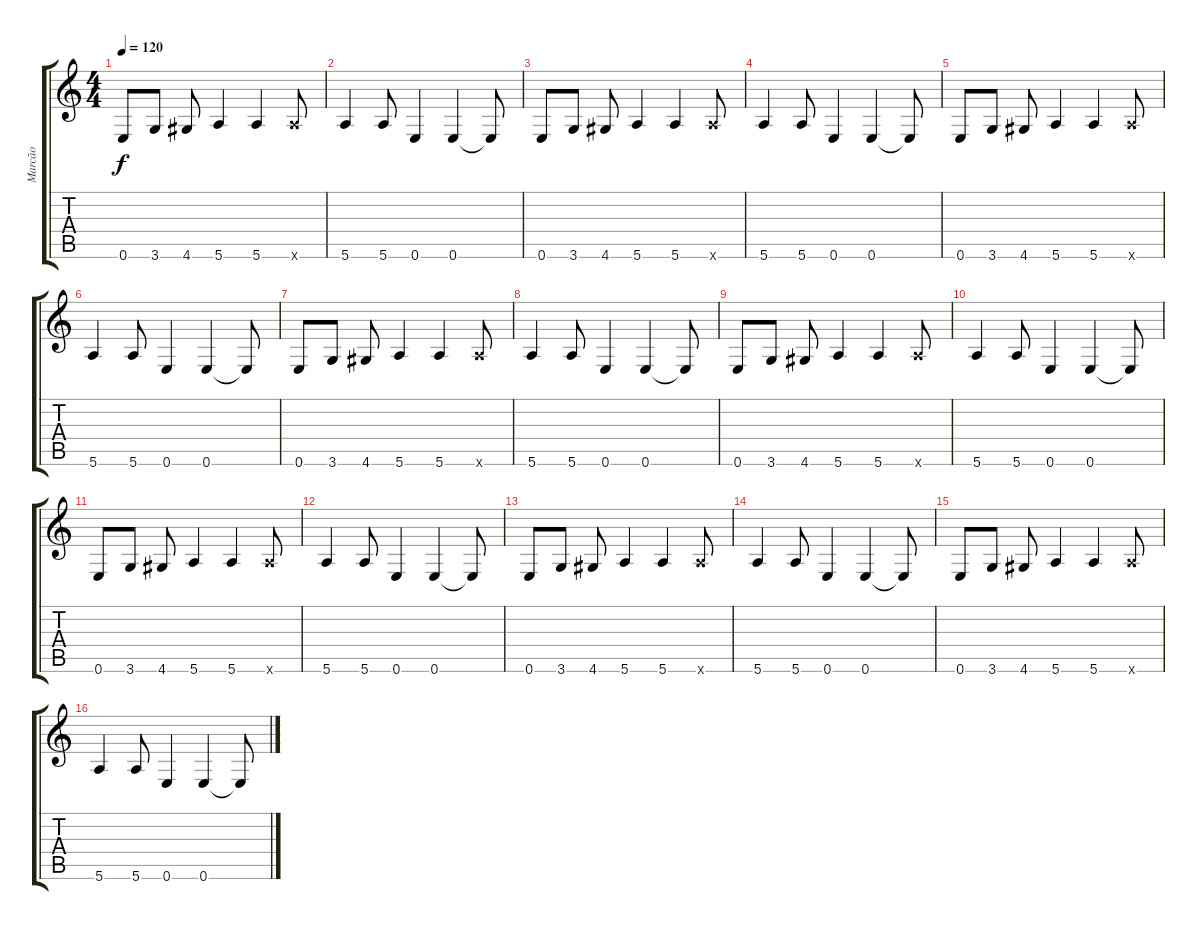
\track ("Marcão" "Marcão") {instrument overdrivenguitar}
\staff {score tabs}
\tuning (E4 B3 G3 D3 A2 E2) {hide}
\ts (4 4)
\tempo 120
\clef g2
\ks c
0.6.8{dy f instrument overdrivenguitar} 3.6.8 4.6.8 5.6.4 5.6.4 5.6{x}.8 |
5.6.4 5.6.8 0.6.4 0.6.4 0.6{t}.8 |
0.6.8 3.6.8 4.6.8 5.6.4 5.6.4 5.6{x}.8 |
5.6.4 5.6.8 0.6.4 0.6.4 0.6{t}.8 |
0.6.8 3.6.8 4.6.8 5.6.4 5.6.4 5.6{x}.8 |
5.6.4 5.6.8 0.6.4 0.6.4 0.6{t}.8 |
0.6.8 3.6.8 4.6.8 5.6.4 5.6.4 5.6{x}.8 |
5.6.4 5.6.8 0.6.4 0.6.4 0.6{t}.8 |
0.6.8 3.6.8 4.6.8 5.6.4 5.6.4 5.6{x}.8 |
5.6.4 5.6.8 0.6.4 0.6.4 0.6{t}.8 |
0.6.8 3.6.8 4.6.8 5.6.4 5.6.4 5.6{x}.8 |
5.6.4 5.6.8 0.6.4 0.6.4 0.6{t}.8 |
0.6.8 3.6.8 4.6.8 5.6.4 5.6.4 5.6{x}.8 |
5.6.4 5.6.8 0.6.4 0.6.4 0.6{t}.8 |
0.6.8 3.6.8 4.6.8 5.6.4 5.6.4 5.6{x}.8 |
5.6.4 5.6.8 0.6.4 0.6.4 0.6{t}.8
